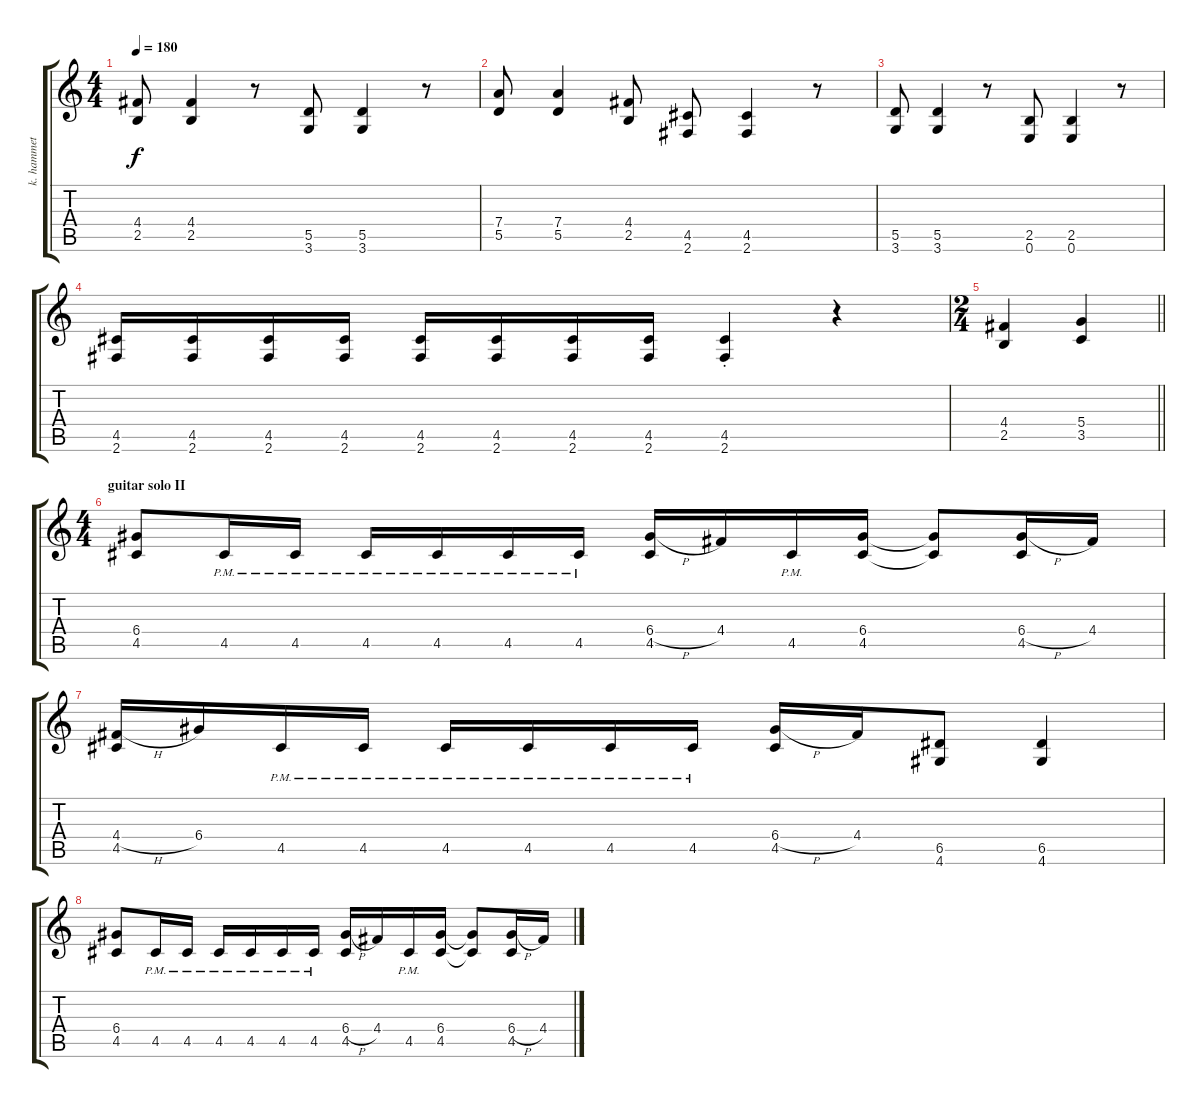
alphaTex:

\track ("k. hammet - rhythm guitar" "k. hammet ") {instrument distortionguitar}
\staff {score tabs}
\tuning (E4 B3 G3 D3 A2 E2) {hide}
\ts (4 4)
\tempo 180
\clef g2
\ks c
(4.4 2.5).8{dy f} (4.4 2.5).4 r.8 (5.5 3.6).8 (5.5 3.6).4 r.8 |
(7.4 5.5).8 (7.4 5.5).4 (4.4 2.5).8 (4.5 2.6).8 (4.5 2.6).4 r.8 |
(5.5 3.6).8 (5.5 3.6).4 r.8 (2.5 0.6).8 (2.5 0.6).4 r.8 |
(4.5 2.6).16 (4.5 2.6).16 (4.5 2.6).16 (4.5 2.6).16 (4.5 2.6).16 (4.5 2.6).16 (4.5 2.6).16 (4.5 2.6).16 (4.5{st} 2.6{st}).4 r.4 |
\ts (2 4)
\barLineRight lightlight
(4.4 2.5).4 (5.4 3.5).4 |
\ts (4 4)
\section ("" "guitar solo II")
(6.4 4.5).8 4.5{pm}.16 4.5{pm}.16 4.5{pm}.16 4.5{pm}.16 4.5{pm}.16 4.5{pm}.16 (6.4{h} 4.5).16 4.4.16 4.5{pm}.16 (6.4 4.5).16 (6.4{t} 4.5{t}).8 (6.4{h} 4.5).16 4.4.16 |
(4.4{h} 4.5).16 6.4.16 4.5{pm}.16 4.5{pm}.16 4.5{pm}.16 4.5{pm}.16 4.5{pm}.16 4.5{pm}.16 (6.4{h} 4.5).16 4.4.16 (6.5 4.6).8 (6.5 4.6).4 |
(6.4 4.5).8 4.5{pm}.16 4.5{pm}.16 4.5{pm}.16 4.5{pm}.16 4.5{pm}.16 4.5{pm}.16 (6.4{h} 4.5).16 4.4.16 4.5{pm}.16 (6.4 4.5).16 (6.4{t} 4.5{t}).8 (6.4{h} 4.5).16 4.4.16
